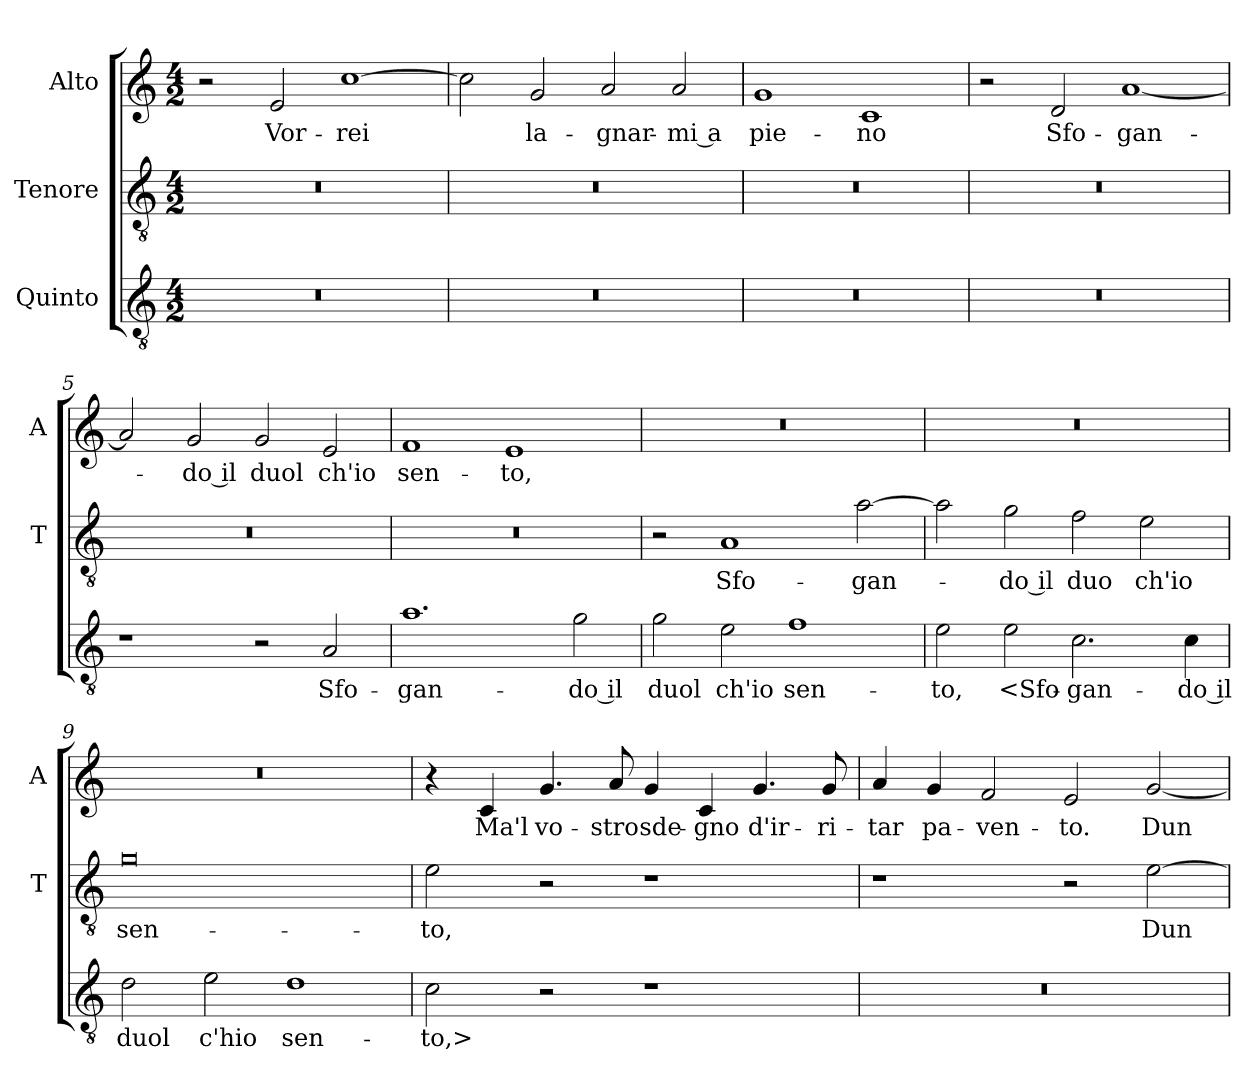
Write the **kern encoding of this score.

**kern	**text	**kern	**text	**kern	**text
*part3	*part3	*part2	*part2	*part1	*part1
*staff3	*staff3	*staff2	*staff2	*staff1	*staff1
*I"Quinto	*	*I"Tenore	*	*I"Alto	*
*	*	*I'T	*	*I'A	*
*clefGv2	*	*clefGv2	*	*clefG2	*
*k[]	*	*k[]	*	*k[]	*
*C:	*	*C:	*	*C:	*
*M4/2	*	*M4/2	*	*M4/2	*
=1	=1	=1	=1	=1	=1
0r	.	0r	.	2r	.
.	.	.	.	2e	Vor-
.	.	.	.	[1cc	-rei
=2	=2	=2	=2	=2	=2
0r	.	0r	.	2cc]	.
.	.	.	.	2g	la-
.	.	.	.	2a	-gnar-
.	.	.	.	2a	-mi a
=3	=3	=3	=3	=3	=3
0r	.	0r	.	1g	pie-
.	.	.	.	1c	-no
=4	=4	=4	=4	=4	=4
0r	.	0r	.	2r	.
.	.	.	.	2d	Sfo-
.	.	.	.	[1a	-gan-
=5	=5	=5	=5	=5	=5
1r	.	0r	.	2a]	.
.	.	.	.	2g	-do il
2r	.	.	.	2g	duol
2A	Sfo-	.	.	2e	ch'io
=6	=6	=6	=6	=6	=6
1.a	-gan-	0r	.	1f	sen-
.	.	.	.	1e	-to,
2g	-do il	.	.	.	.
=7	=7	=7	=7	=7	=7
2g	duol	2r	.	0r	.
2e	ch'io	1A	Sfo-	.	.
1f	sen-	.	.	.	.
.	.	[2a	-gan-	.	.
=8	=8	=8	=8	=8	=8
2e	-to,	2a]	.	0r	.
2e	<Sfo-	2g	-do il	.	.
2.c	-gan-	2f	duo	.	.
.	.	2e	ch'io	.	.
4c	-do il	.	.	.	.
=9	=9	=9	=9	=9	=9
2d	duol	0g	sen-	0r	.
2e	c'hio	.	.	.	.
1d	sen-	.	.	.	.
=10	=10	=10	=10	=10	=10
2c	-to,>	2e	-to,	4r	.
.	.	.	.	4c	Ma'l
2r	.	2r	.	4.g	vo-
.	.	.	.	8a	-stro
1r	.	1r	.	4g	sde-
.	.	.	.	4c	-gno
.	.	.	.	4.g	d'ir-
.	.	.	.	8g	-ri-
=11	=11	=11	=11	=11	=11
0r	.	1r	.	4a	-tar
.	.	.	.	4g	pa-
.	.	.	.	2f	-ven-
.	.	2r	.	2e	-to.
.	.	[2e	Dun-	[2g	Dun-
=	=	=	=	=	=
*-	*-	*-	*-	*-	*-
